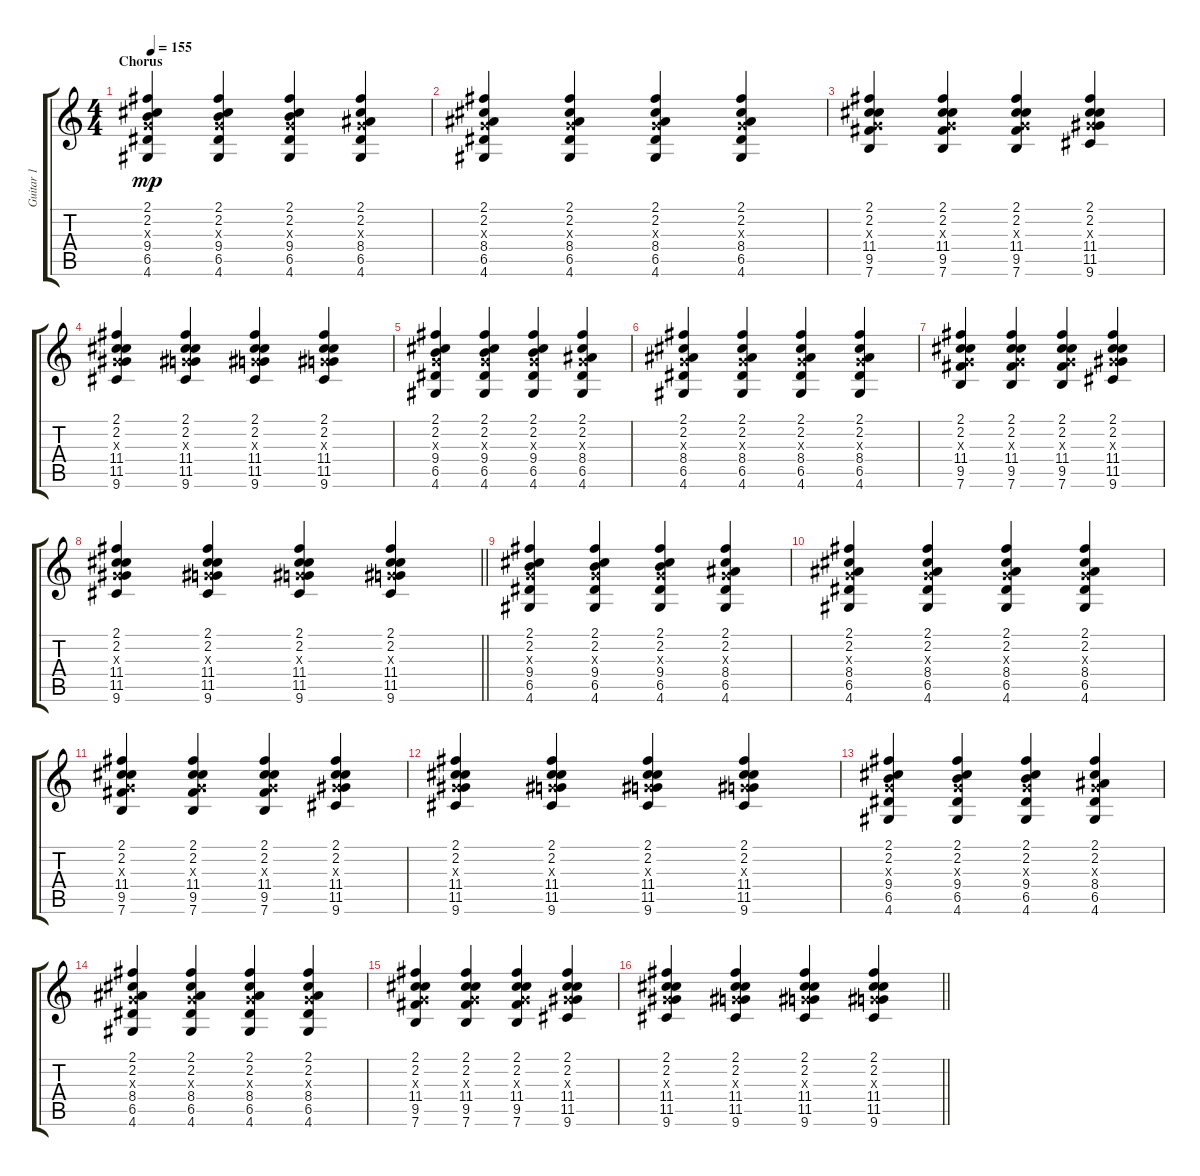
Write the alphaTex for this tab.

\track ("Guitar 1" "Guitar 1") {instrument acousticguitarsteel}
\staff {score tabs}
\tuning (E4 B3 G3 D3 A2 E2) {hide}
\ts (4 4)
\section ("" "Chorus")
\tempo 155
\clef g2
\ks c
(2.1 2.2 0.3{x} 9.4 6.5 4.6).4{dy mp volume 14} (2.1 2.2 0.3{x} 9.4 6.5 4.6).4 (2.1 2.2 0.3{x} 9.4 6.5 4.6).4 (2.1 2.2 0.3{x} 8.4 6.5 4.6).4 |
(2.1 2.2 0.3{x} 8.4 6.5 4.6).4 (2.1 2.2 0.3{x} 8.4 6.5 4.6).4 (2.1 2.2 0.3{x} 8.4 6.5 4.6).4 (2.1 2.2 0.3{x} 8.4 6.5 4.6).4 |
(2.1 2.2 0.3{x} 11.4 9.5 7.6).4 (2.1 2.2 0.3{x} 11.4 9.5 7.6).4 (2.1 2.2 0.3{x} 11.4 9.5 7.6).4 (2.1 2.2 0.3{x} 11.4 11.5 9.6).4 |
(2.1 2.2 0.3{x} 11.4 11.5 9.6).4 (2.1 2.2 0.3{x} 11.4 11.5 9.6).4 (2.1 2.2 0.3{x} 11.4 11.5 9.6).4 (2.1 2.2 0.3{x} 11.4 11.5 9.6).4 |
(2.1 2.2 0.3{x} 9.4 6.5 4.6).4 (2.1 2.2 0.3{x} 9.4 6.5 4.6).4 (2.1 2.2 0.3{x} 9.4 6.5 4.6).4 (2.1 2.2 0.3{x} 8.4 6.5 4.6).4 |
(2.1 2.2 0.3{x} 8.4 6.5 4.6).4 (2.1 2.2 0.3{x} 8.4 6.5 4.6).4 (2.1 2.2 0.3{x} 8.4 6.5 4.6).4 (2.1 2.2 0.3{x} 8.4 6.5 4.6).4 |
(2.1 2.2 0.3{x} 11.4 9.5 7.6).4 (2.1 2.2 0.3{x} 11.4 9.5 7.6).4 (2.1 2.2 0.3{x} 11.4 9.5 7.6).4 (2.1 2.2 0.3{x} 11.4 11.5 9.6).4 |
\barLineRight lightlight
(2.1 2.2 0.3{x} 11.4 11.5 9.6).4 (2.1 2.2 0.3{x} 11.4 11.5 9.6).4 (2.1 2.2 0.3{x} 11.4 11.5 9.6).4 (2.1 2.2 0.3{x} 11.4 11.5 9.6).4 |
\section ("" "")
(2.1 2.2 0.3{x} 9.4 6.5 4.6).4 (2.1 2.2 0.3{x} 9.4 6.5 4.6).4 (2.1 2.2 0.3{x} 9.4 6.5 4.6).4 (2.1 2.2 0.3{x} 8.4 6.5 4.6).4 |
(2.1 2.2 0.3{x} 8.4 6.5 4.6).4 (2.1 2.2 0.3{x} 8.4 6.5 4.6).4 (2.1 2.2 0.3{x} 8.4 6.5 4.6).4 (2.1 2.2 0.3{x} 8.4 6.5 4.6).4 |
(2.1 2.2 0.3{x} 11.4 9.5 7.6).4 (2.1 2.2 0.3{x} 11.4 9.5 7.6).4 (2.1 2.2 0.3{x} 11.4 9.5 7.6).4 (2.1 2.2 0.3{x} 11.4 11.5 9.6).4 |
(2.1 2.2 0.3{x} 11.4 11.5 9.6).4 (2.1 2.2 0.3{x} 11.4 11.5 9.6).4 (2.1 2.2 0.3{x} 11.4 11.5 9.6).4 (2.1 2.2 0.3{x} 11.4 11.5 9.6).4 |
(2.1 2.2 0.3{x} 9.4 6.5 4.6).4 (2.1 2.2 0.3{x} 9.4 6.5 4.6).4 (2.1 2.2 0.3{x} 9.4 6.5 4.6).4 (2.1 2.2 0.3{x} 8.4 6.5 4.6).4 |
(2.1 2.2 0.3{x} 8.4 6.5 4.6).4 (2.1 2.2 0.3{x} 8.4 6.5 4.6).4 (2.1 2.2 0.3{x} 8.4 6.5 4.6).4 (2.1 2.2 0.3{x} 8.4 6.5 4.6).4 |
(2.1 2.2 0.3{x} 11.4 9.5 7.6).4 (2.1 2.2 0.3{x} 11.4 9.5 7.6).4 (2.1 2.2 0.3{x} 11.4 9.5 7.6).4 (2.1 2.2 0.3{x} 11.4 11.5 9.6).4 |
\barLineRight lightlight
(2.1 2.2 0.3{x} 11.4 11.5 9.6).4 (2.1 2.2 0.3{x} 11.4 11.5 9.6).4 (2.1 2.2 0.3{x} 11.4 11.5 9.6).4 (2.1 2.2 0.3{x} 11.4 11.5 9.6).4
